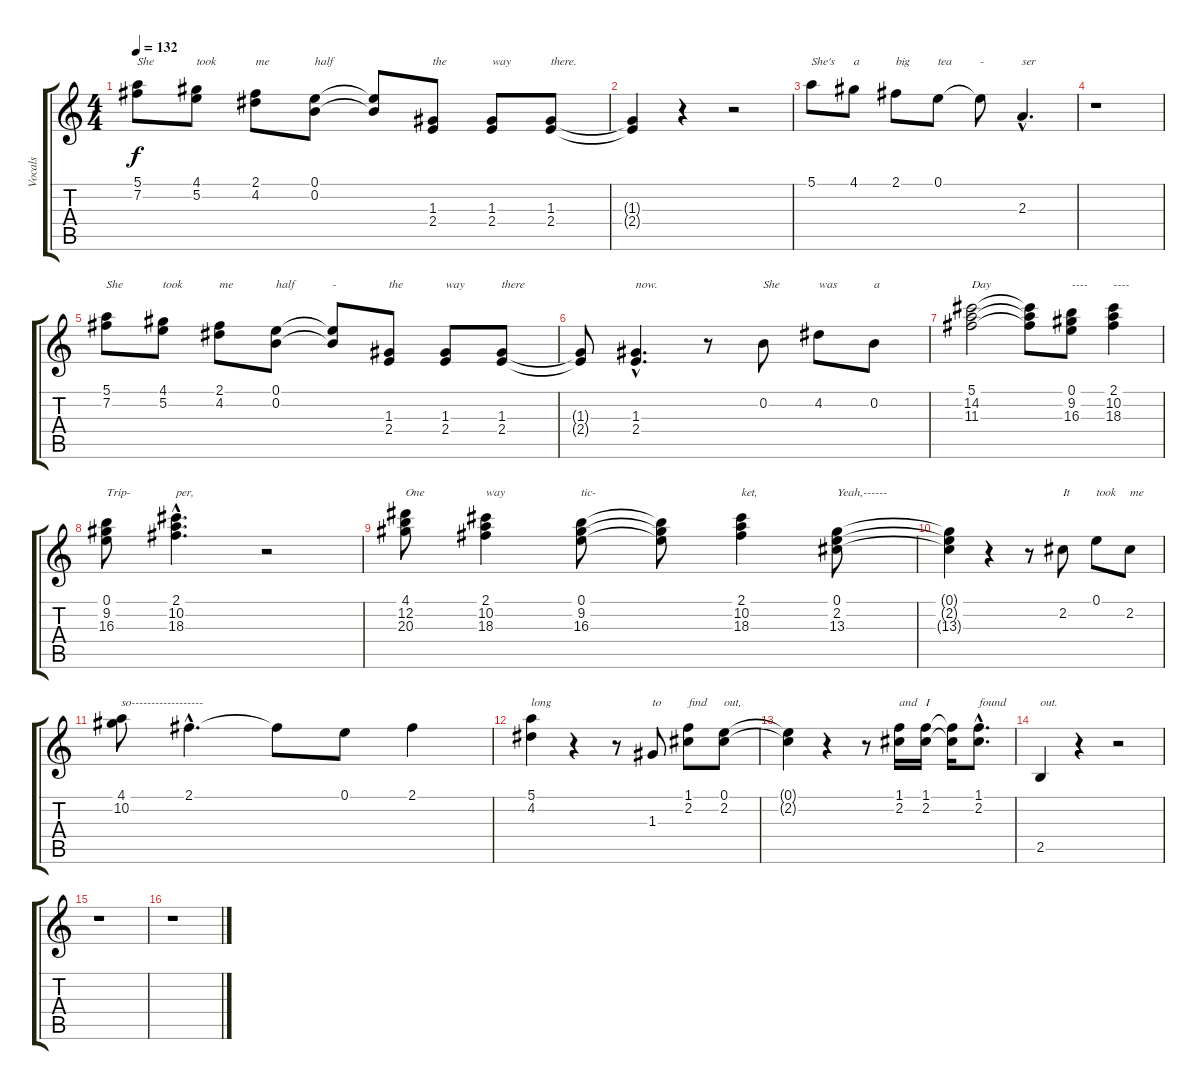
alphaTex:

\track ("Vocals" "Vocals") {instrument electricguitarclean}
\staff {score tabs}
\tuning (E4 B3 G3 D3 A2 E2) {hide}
\ts (4 4)
\tempo 132
\clef g2
\ks c
(5.1 7.2).8{txt "She" dy f} (4.1 5.2).8{txt "took"} (2.1 4.2).8{txt "me"} (0.1 0.2).8{txt "half"} (0.1{t} 0.2{t}).8 (1.3 2.4).8{txt "the"} (1.3 2.4).8{txt "way"} (1.3 2.4).8{txt "there."} |
(1.3{t} 2.4{t}).4 r.4 r.2 |
5.1.8{txt "She's"} 4.1.8{txt "a"} 2.1.8{txt "big"} 0.1.8{txt "tea"} 0.1{t}.8{txt "-"} 2.3{hac}.4{d txt "ser"} |
r.1 |
(5.1 7.2).8{txt "She"} (4.1 5.2).8{txt "took"} (2.1 4.2).8{txt "me"} (0.1 0.2).8{txt "half"} (0.1{t} 0.2{t}).8{txt "-"} (1.3 2.4).8{txt "the"} (1.3 2.4).8{txt "way"} (1.3 2.4).8{txt "there"} |
(1.3{t} 2.4{t}).8 (1.3{hac} 2.4{hac}).4{d txt "now."} r.8 0.2.8{txt "She"} 4.2.8{txt "was"} 0.2.8{txt "a"} |
(5.1 14.2 11.3).2{txt "Day"} (5.1{t} 14.2{t} 11.3{t}).8 (0.1 9.2 16.3).8{txt "----"} (2.1 10.2 18.3).4{txt "----"} |
(0.1 9.2 16.3).8{txt "Trip-"} (2.1{hac} 10.2{hac} 18.3{hac}).4{d txt "per,"} r.2 |
(4.1 12.2 20.3).8{txt "One"} (2.1 10.2 18.3).4{txt "way"} (0.1 9.2 16.3).8{txt "tic-"} (0.1{t} 9.2{t} 16.3{t}).8 (2.1 10.2 18.3).4{txt "ket,"} (0.1 2.2 13.3).8{txt "Yeah,------"} |
(0.1{t} 2.2{t} 13.3{t}).4 r.4 r.8 2.2.8{txt "It"} 0.1.8{txt "took"} 2.2.8{txt "me"} |
(4.1 10.2).8{txt "so------------------"} 2.1{hac}.4{d} 2.1{t}.8 0.1.8 2.1.4 |
(5.1 4.2).4{txt "long"} r.4 r.8 1.3.8{txt "to"} (1.1 2.2).8{txt "find"} (0.1 2.2).8{txt "out,"} |
(0.1{t} 2.2{t}).4 r.4 r.8 (1.1 2.2).16{txt "and"} (1.1 2.2).16{txt "I"} (1.1{t} 2.2{t}).16 (1.1{hac} 2.2{hac}).8{d txt "found"} |
2.5.4{txt "out."} r.4 r.2 |
r.1 |
r.1
